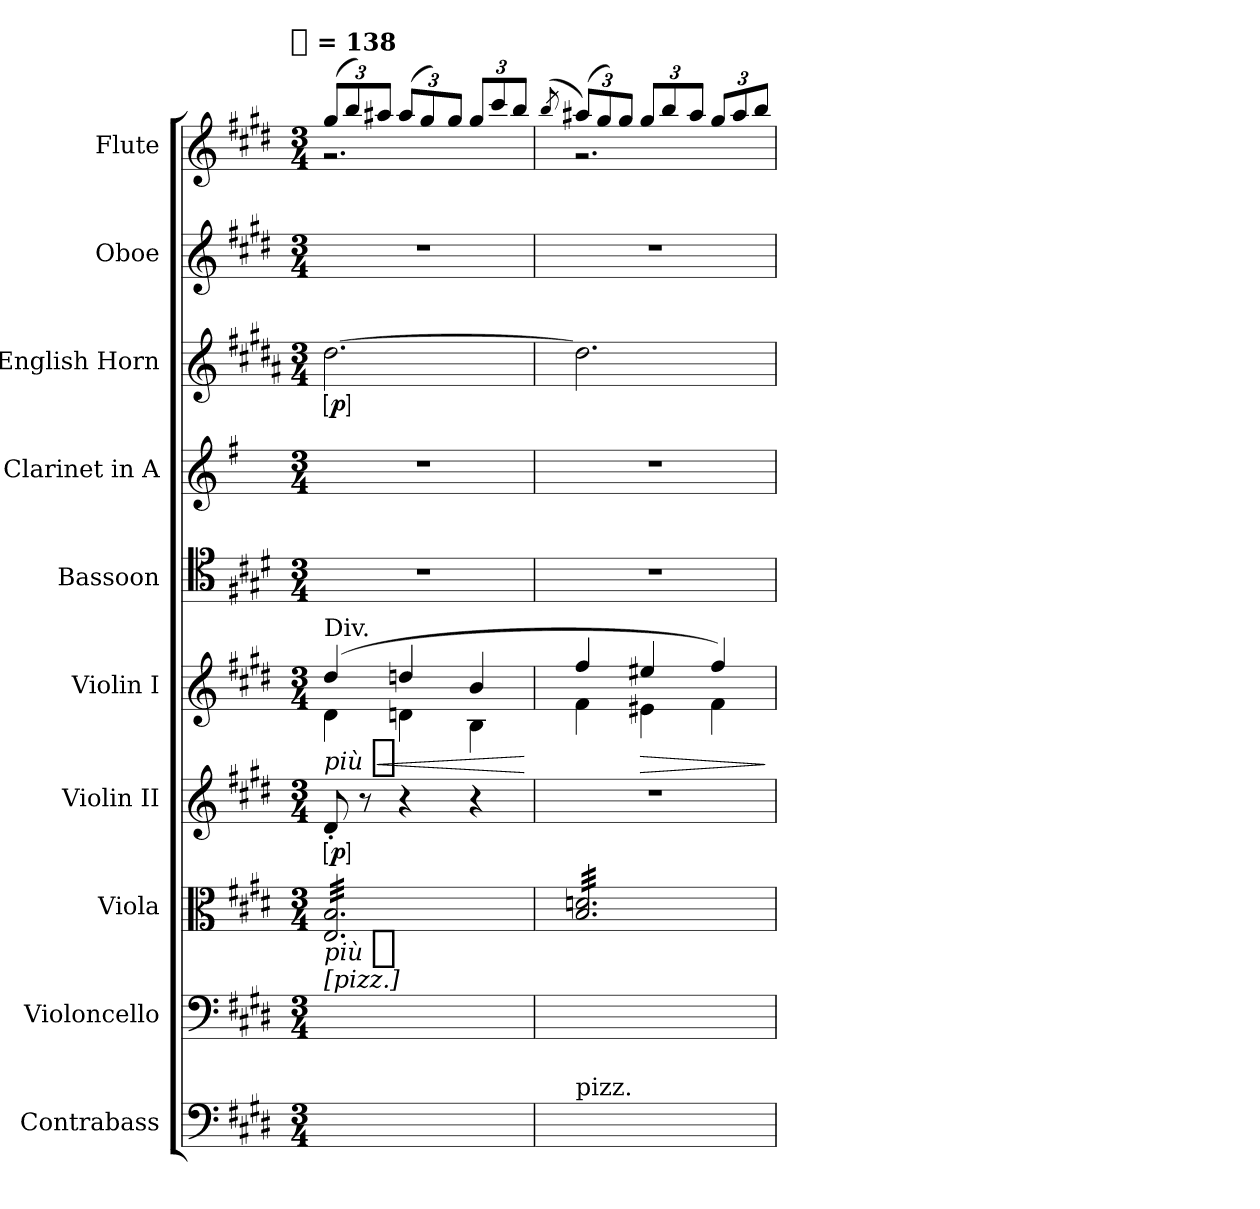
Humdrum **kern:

**kern	**kern	**kern	**dynam	**kern	**dynam	**kern	**dynam	**kern	**kern	**kern	**dynam	**kern	**kern	**dynam
*part10	*part9	*part8	*part8	*part7	*part7	*part6	*part6	*part5	*part4	*part3	*part3	*part2	*part1	*part1
*staff10	*staff9	*staff8	*staff8	*staff7	*staff7	*staff6	*staff6	*staff5	*staff4	*staff3	*staff3	*staff2	*staff1	*staff1
*I"Contrabass	*I"Violoncello	*I"Viola	*	*I"Violin II	*	*I"Violin I	*	*I"Bassoon	*I"Clarinet in A	*I"English Horn	*	*I"Oboe	*I"Flute	*
*I'Cb.	*I'Vc.	*I'Vla.	*	*I'Vln. II	*	*I'Vln. I	*	*I'Bsn.	*I'Cl.	*I'Eng. Hn.	*	*I'Ob.	*I'Fl.	*
*clefF4	*clefF4	*clefC3	*	*clefG2	*	*clefG2	*	*clefC4	*clefG2	*clefG2	*	*clefG2	*clefG2	*
*ITrd7c12	*	*	*	*	*	*	*	*	*ITrd2c3	*ITrd4c7	*	*	*	*
*k[f#c#g#d#]	*k[f#c#g#d#]	*k[f#c#g#d#]	*	*k[f#c#g#d#]	*	*k[f#c#g#d#]	*	*k[f#c#g#d#]	*k[f#c#g#d#]	*k[f#c#g#d#]	*	*k[f#c#g#d#]	*k[f#c#g#d#]	*
*E:	*E:	*E:	*	*E:	*	*E:	*	*E:	*E:	*E:	*	*E:	*E:	*
!!LO:TX:omd:t=[quarter] = 138
*M3/4	*M3/4	*M3/4	*	*M3/4	*	*M3/4	*	*M3/4	*M3/4	*M3/4	*	*M3/4	*M3/4	*
*MM138	*MM138	*MM138	*	*MM138	*	*MM138	*	*MM138	*MM138	*MM138	*	*MM138	*MM138	*
=1	=1	=1	=1	=1	=1	=1	=1	=1	=1	=1	=1	=1	=1	=1
*	*	*	*	*	*	*^	*	*	*	*	*	*	*	*
!	!	!	!	!	!	!	!	!	!	!	!	!	!	!LO:TX:a:B:t=1°	!
!	!	!	!	!	!	!LO:TX:a:t=Div.	!	!	!	!	!	!	!	!	!
!	!LO:TX:a:t=[pizz.]	!	!	!	!	!	!	!	!	!	!	!	!	!	!
!	!	!	!LO:DY:t=più %s	!	!LO:DY:ed=brack	!	!	!LO:HP:b	!	!	!	!	!	!	!LO:HP:b
*	*	*	*	*	*	*	*	*	*	*	*	*	*	*^	*
!	!	!	!	!	!	!	!	!LO:DY:n=1:t=più %s	!	!	!	!LO:DY:ed=brack	!	!	!	!
*	*	*tremolo	*	*	*	*	*	*	*	*	*	*	*	*	*	*
4%3ryy	4.ryy	32E 32BLLL	p	8d#'	p	(4dd#	4d#	< p	4%3r	4%3r	[2.g#	p	4%3r	(12gg#L	2.r	< p
.	.	32E 32B	.	.	.	.	.	.	.	.	.	.	.	.	.	.
.	.	32E 32B	.	.	.	.	.	.	.	.	.	.	.	.	.	.
.	.	.	.	.	.	.	.	.	.	.	.	.	.	12bb)	.	.
.	.	32E 32B	.	.	.	.	.	.	.	.	.	.	.	.	.	.
.	.	32E 32B	.	8r	.	.	.	.	.	.	.	.	.	.	.	.
.	.	32E 32B	.	.	.	.	.	.	.	.	.	.	.	.	.	.
.	.	.	.	.	.	.	.	.	.	.	.	.	.	12aa#XJ	.	.
.	.	32E 32B	.	.	.	.	.	.	.	.	.	.	.	.	.	.
.	.	32E 32B	.	.	.	.	.	.	.	.	.	.	.	.	.	.
.	.	32E 32B	.	4r	.	4ddn	4dn	.	.	.	.	.	.	(12aa#L	.	.
.	.	32E 32B	.	.	.	.	.	.	.	.	.	.	.	.	.	.
.	.	32E 32B	.	.	.	.	.	.	.	.	.	.	.	.	.	.
.	.	.	.	.	.	.	.	.	.	.	.	.	.	12gg#)	.	.
.	.	32E 32B	.	.	.	.	.	.	.	.	.	.	.	.	.	.
.	4.ryy	32E 32B	.	.	.	.	.	.	.	.	.	.	.	.	.	.
.	.	32E 32B	.	.	.	.	.	.	.	.	.	.	.	.	.	.
.	.	.	.	.	.	.	.	.	.	.	.	.	.	12gg#J	.	.
.	.	32E 32B	.	.	.	.	.	.	.	.	.	.	.	.	.	.
.	.	32E 32B	.	.	.	.	.	.	.	.	.	.	.	.	.	.
.	.	32E 32B	.	4r	.	4b	4B	.	.	.	.	.	.	12gg#L	.	.
.	.	32E 32B	.	.	.	.	.	.	.	.	.	.	.	.	.	.
.	.	32E 32B	.	.	.	.	.	.	.	.	.	.	.	.	.	.
.	.	.	.	.	.	.	.	.	.	.	.	.	.	12ccc#	.	.
.	.	32E 32B	.	.	.	.	.	.	.	.	.	.	.	.	.	.
.	.	32E 32B	.	.	.	.	.	.	.	.	.	.	.	.	.	.
.	.	32E 32B	.	.	.	.	.	.	.	.	.	.	.	.	.	.
.	.	.	.	.	.	.	.	.	.	.	.	.	.	12bbJ	.	.
.	.	32E 32B	.	.	.	.	.	.	.	.	.	.	.	.	.	.
.	.	32E 32BJJJ	.	.	.	.	.	.	.	.	.	.	.	.	.	.
*	*	*	*	*	*	*v	*v	*	*	*	*	*	*	*v	*v	*
.	.	.	.	.	.	.	[	.	.	.	.	.	.	.
=2	=2	=2	=2	=2	=2	=2	=2	=2	=2	=2	=2	=2	=2	=2
.	.	.	.	.	.	.	.	.	.	.	.	.	(>8qbb/	.
*	*	*	*	*	*	*^	*	*	*	*	*	*	*^	*
!LO:TX:a:t=pizz.	!	!	!	!	!	!	!	!	!	!	!	!	!	!	!	!
4.ryy	4.ryy	32B/ 32dn/LLL	.	4%3r	.	4ff#	4f#	.	4%3r	4%3r	2.g#]	.	4%3r	(12aa#XL)	2.r	.
.	.	32B/ 32dn/	.	.	.	.	.	.	.	.	.	.	.	.	.	.
.	.	32B/ 32dn/	.	.	.	.	.	.	.	.	.	.	.	.	.	.
.	.	.	.	.	.	.	.	.	.	.	.	.	.	12gg#)	.	.
.	.	32B/ 32dn/	.	.	.	.	.	.	.	.	.	.	.	.	.	.
.	.	32B/ 32dn/	.	.	.	.	.	.	.	.	.	.	.	.	.	.
.	.	32B/ 32dn/	.	.	.	.	.	.	.	.	.	.	.	.	.	.
.	.	.	.	.	.	.	.	.	.	.	.	.	.	12gg#J	.	[
.	.	32B/ 32dn/	.	.	.	.	.	.	.	.	.	.	.	.	.	.
.	.	32B/ 32dn/	.	.	.	.	.	.	.	.	.	.	.	.	.	.
!	!	!	!	!	!	!	!	!LO:HP:b	!	!	!	!	!	!	!	!
.	.	32B/ 32dn/	.	.	.	4ee#X	4e#X	>	.	.	.	.	.	12gg#L	.	.
.	.	32B/ 32dn/	.	.	.	.	.	.	.	.	.	.	.	.	.	.
.	.	32B/ 32dn/	.	.	.	.	.	.	.	.	.	.	.	.	.	.
.	.	.	.	.	.	.	.	.	.	.	.	.	.	12bb	.	.
.	.	32B/ 32dn/	.	.	.	.	.	.	.	.	.	.	.	.	.	.
4.ryy	4.ryy	32B/ 32dn/	.	.	.	.	.	.	.	.	.	.	.	.	.	.
.	.	32B/ 32dn/	.	.	.	.	.	.	.	.	.	.	.	.	.	.
.	.	.	.	.	.	.	.	.	.	.	.	.	.	12aa#J	.	.
.	.	32B/ 32dn/	.	.	.	.	.	.	.	.	.	.	.	.	.	.
.	.	32B/ 32dn/	.	.	.	.	.	.	.	.	.	.	.	.	.	.
.	.	32B/ 32dn/	.	.	.	4ff#)	4f#	.	.	.	.	.	.	12gg#L	.	.
.	.	32B/ 32dn/	.	.	.	.	.	.	.	.	.	.	.	.	.	.
.	.	32B/ 32dn/	.	.	.	.	.	.	.	.	.	.	.	.	.	.
.	.	.	.	.	.	.	.	.	.	.	.	.	.	12aa#	.	.
.	.	32B/ 32dn/	.	.	.	.	.	.	.	.	.	.	.	.	.	.
.	.	32B/ 32dn/	.	.	.	.	.	.	.	.	.	.	.	.	.	.
.	.	32B/ 32dn/	.	.	.	.	.	.	.	.	.	.	.	.	.	.
.	.	.	.	.	.	.	.	.	.	.	.	.	.	12bbJ	.	.
.	.	32B/ 32dn/	.	.	.	.	.	.	.	.	.	.	.	.	.	.
.	.	32B/ 32dn/JJJ	.	.	.	.	.	.	.	.	.	.	.	.	.	.
*	*	*Xtremolo	*	*	*	*	*	*	*	*	*	*	*	*	*	*
*	*	*	*	*	*	*v	*v	*	*	*	*	*	*	*v	*v	*
.	.	.	.	.	.	.	]	.	.	.	.	.	.	.
=	=	=	=	=	=	=	=	=	=	=	=	=	=	=
*-	*-	*-	*-	*-	*-	*-	*-	*-	*-	*-	*-	*-	*-	*-
